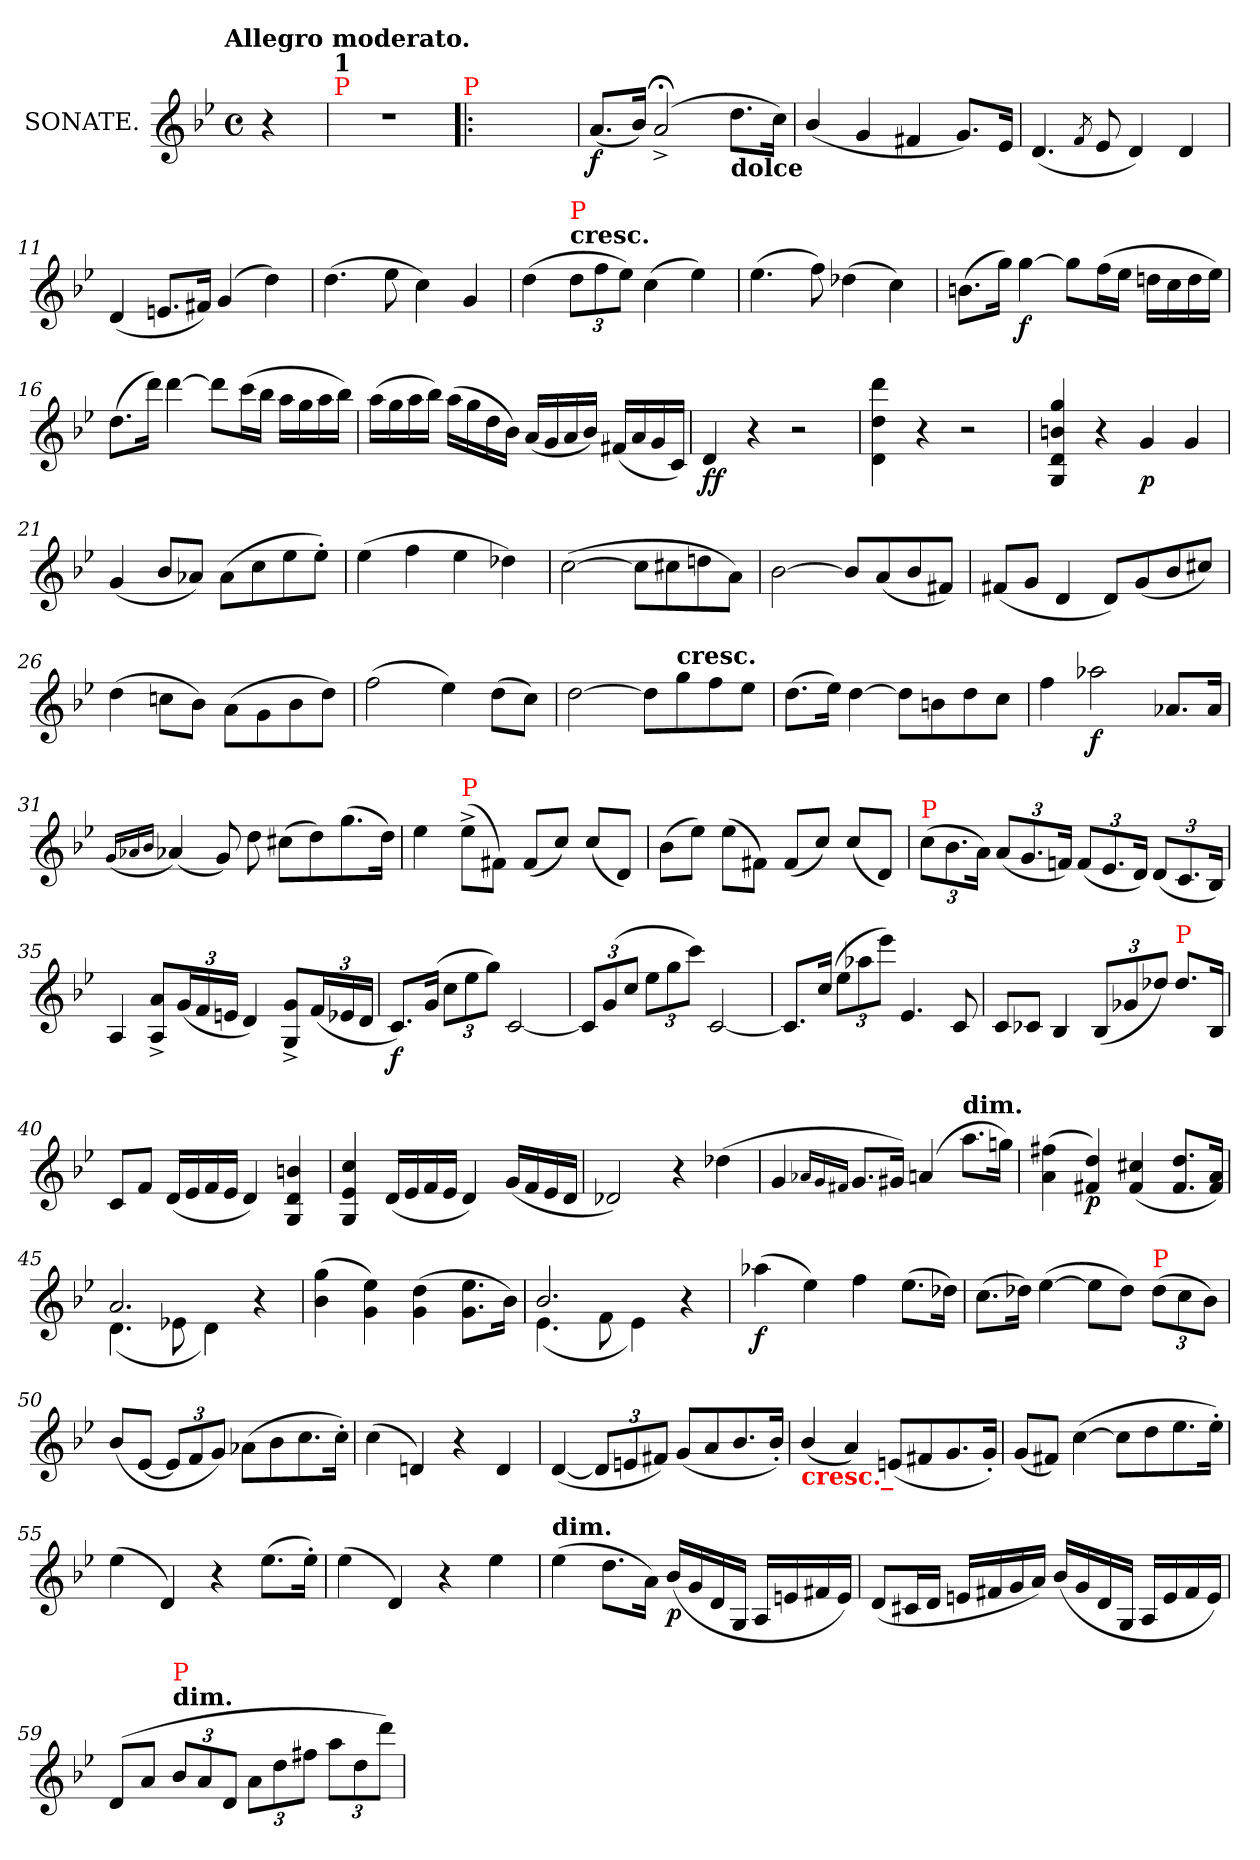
**kern	**dynam
*part1	*part1
*staff1	*staff1
*I"SONATE.	*
*clefG2	*
*k[b-e-]	*
!!LO:TX:omd:t=Allegro moderato.
*M4/4	*
*met(c)	*
*MM116	*
=	=
4r	.
=1	=1
!LO:TX:a:color=red:t=P	!
!LO:TX:a:B:t=1	!
1r	.
=2!|:	=2!|:
!LO:TX:a:color=red:t=P	!
1ryy	.
=8	=8
(<8.aL	f
16b-Jk)	.
(>2a;<^<	.
!LO:TX:b:B:t=dolce	!
8.ddL	.
16ccJk)	.
=9	=9
(<4b-/	.
4g	.
4f#X	.
8.gL)	.
16e-Jk	.
=10	=10
(<4.d	.
8qf/	.
8e-	.
4d)	.
4d	.
=11	=11
(<4d	.
8.enL	.
16f#XJk)	.
(>4g	.
4dd)	.
=12	=12
(>4.dd	.
8ee-	.
4cc)	.
4g	.
=13	=13
(>4dd	.
*Xbrackettup	*
!LO:TX:B:t=cresc.	!
!LO:TX:a:color=red:t=P	!
12ddL	.
12ff	.
12ee-J)	.
(>4cc	.
4ee-)	.
=14	=14
(>4.ee-	.
8ff)	.
(>4dd-X	.
4cc)	.
=15	=15
(>8.bnL	.
16ggJk)	.
[4gg	f
8ggL]	.
(>16ffL	.
16ee-JJ	.
16ddnLL	.
16cc	.
16dd	.
16ee-JJ)	.
=16	=16
(>8.ddL	.
16dddJk)	.
[4ddd	.
8dddL]	.
(>16cccL	.
16bb-JJ	.
16aaLL	.
16gg	.
16aa	.
16bb-JJ)	.
=17	=17
(>16aaLL	.
16gg	.
16aa	.
16bb-JJ)	.
(>16aaLL	.
16gg	.
16dd	.
16b-JJ)	.
(<16aLL	.
16g	.
16a	.
16b-JJ)	.
(<16f#XLL	.
16a	.
16g	.
16cJJ)	.
=18	=18
4d	ff
4r	.
2r	.
=19	=19
4ddd 4dd 4d	.
4r	.
2r	.
=20	=20
4gg 4bn 4d 4G	.
4r	.
4g	p
4g	.
=21	=21
(<4g	.
8b-L	.
8a-XJ)	.
(>8a-L	.
8cc	.
8ee-	.
8ee-'>J)	.
=22	=22
(>4ee-	.
4ff	.
4ee-	.
4dd-X)	.
=23	=23
(>[2cc	.
8ccL]	.
8cc#X	.
8ddn	.
8aJ)	.
=24	=24
[2b-	.
8b-L]	.
(<8a	.
8b-	.
8f#XJ)	.
=25	=25
(<8f#XL	.
8gJ	.
4d	.
8dL)	.
(<8g	.
8b-	.
8cc#XJ)	.
=26	=26
(>4dd	.
8ccnL	.
8b-J)	.
(<8aL	.
8g	.
8b-	.
8ddJ)	.
=27	=27
(>2ff	.
4ee-)	.
(>8ddL	.
8ccJ)	.
=28	=28
[2dd	.
8ddL]	.
!LO:TX:B:t=cresc.	!
8gg	.
8ff	.
8ee-J	.
=29	=29
(>8.ddL	.
16ee-Jk)	.
[4dd	.
8ddL]	.
8bn	.
8dd	.
8ccJ	.
=30	=30
4ff	.
2aa-X	f
8.a-XL	.
16a-Jk	.
=31	=31
(<16qqgLL	.
16qqa-X	.
16qqb-JJ	.
(<4a-X)	.
8g)	.
8dd	.
(>8cc#XL	.
8dd)	.
(>8.gg	.
16ddJk)	.
=32	=32
4ee-	.
!LO:TX:a:color=red:t=P	!
(>8ee-^<L	.
8f#XJ)	.
(<8f#L	.
8ccJ)	.
(<8ccL	.
8dJ)	.
=33	=33
(>8b-L	.
8ee-J)	.
(>8ee-L	.
8f#XJ)	.
(<8f#L	.
8ccJ)	.
(<8ccL	.
8dJ)	.
=34	=34
!LO:TX:a:color=red:t=P	!
(>12ccL	.
12.b-	.
24aJk)	.
(<12aL	.
12.g	.
24fnJk)	.
(<12fL	.
12.e-	.
24dJk)	.
(<12dL	.
12.c	.
24B-Jk)	.
=35	=35
4A	.
8a^< 8A^<L	.
(<24gL	.
24f	.
24enJJ	.
4d)	.
8g^< 8G^<L	.
(<24fL	.
24e-X	.
24dJJ	.
=36	=36
8.cL)	f
(>16gJk	.
12ccL	.
12ee-	.
12ggJ)	.
[2c	.
=37	=37
12cL]	.
(>12g	.
12ccJ	.
12ee-L	.
12gg	.
12cccJ)	.
[2c	.
=38	=38
8.cL]	.
(>16ccJk	.
12ee-L	.
12aa-X	.
12eee-J)	.
4.e-	.
8c	.
=39	=39
8cL	.
8c-XJ	.
4B-	.
(<12B-L	.
12g-X	.
12dd-XJ)	.
!LO:TX:a:color=red:t=P	!
8.dd-\L	.
16B-/Jk	.
=40	=40
8cL	.
8fJ	.
(<16dLL	.
16e-	.
16f	.
16e-JJ	.
4d)	.
4bn 4d 4G	.
=41	=41
4cc 4e- 4G	.
(<16dLL	.
16e-	.
16f	.
16e-JJ	.
4d)	.
(<16gLL	.
16f	.
16e-	.
16dJJ	.
=42	=42
2d-X)	.
4r	.
(>4dd-X	.
=43	=43
4g	.
16qqa-X/LL	.
16qqg/	.
16qqf#X/JJ	.
8.gL	.
16g#XJk)	.
(>4an	.
!LO:TX:B:t=dim.	!
8.aaL	.
16ggnJk)	.
=44	=44
(>4ff#X 4a	.
4dd 4f#X)	p
(>4cc#X 4f#	.
8.dd 8.f#L	.
16a 16f#Jk)	.
=45	=45
*^	*
2.a	(<4.d	.
.	8e-X	.
.	4d)	.
4r	4ryy	.
=46	=46	=46
!LO:TX:B:t=cresc.	!	!
*v	*v	*
(>4gg 4b-	.
4ee- 4g)	.
(>4dd 4g	.
8.ee- 8.gL	.
16b-Jk)	.
=47	=47
*^	*
2.b-	(<4.e-	.
.	8f	.
.	4e-)	.
4r	4ryy	.
*v	*v	*
=48	=48
(>4aa-X	f
4ee-)	.
4ff	.
(>8.ee-L	.
16dd-XJk)	.
=49	=49
(>8.ccL	.
16dd-XJk)	.
(>[4ee-	.
8ee-L]	.
8dd-J)	.
!LO:TX:a:color=red:t=P	!
(>12dd-L	.
12cc	.
12b-J)	.
=50	=50
(<8b-L	.
[8e-J	.
12e-L]	.
12f	.
12gJ)	.
(>8a-XL	.
8b-	.
8.cc	.
16cc'>Jk)	.
=51	=51
(>4cc	.
4dn)	.
4r	.
4d	.
=52	=52
(<[4d	.
12dL]	.
12en	.
12f#XJ)	.
(<8gL	.
8a	.
8.b-	.
16b-'<Jk)	.
=53	=53
!LO:TX:b:B:color=red:t=cresc._	!
(<4b-/	.
4a)	.
(<8enL	.
8f#X	.
8.g	.
16g'<Jk)	.
=54	=54
(<8gL	.
8f#XJ)	.
(>[4cc	.
8ccL]	.
8dd	.
8.ee-	.
16ee-'>Jk)	.
=55	=55
(>4ee-	.
4d)	.
4r	.
(>8.ee-L	.
16ee-'>Jk)	.
=56	=56
(>4ee-	.
4d)	.
4r	.
4ee-	.
=57	=57
!LO:TX:B:t=dim.	!
(>4ee-	.
8.ddL	.
16aJk)	.
(<16b-LL	p
16g	.
16d	.
16GJJ	.
16ALL	.
16en	.
16f#X	.
16eJJ)	.
=58	=58
(<8dL	.
16c#XL	.
16dJJ	.
16enLL	.
16f#X	.
16g	.
16aJJ)	.
(<16b-LL	.
16g	.
16d	.
16GJJ	.
16ALL	.
16e	.
16f#	.
16eJJ)	.
=59	=59
(>8dL	.
8aJ	.
!LO:TX:B:t=dim.	!
!LO:TX:a:color=red:t=P	!
12b-L	.
12a	.
12dJ	.
12aL	.
12dd	.
12ff#XJ	.
12aa\L	.
12dd	.
12dddJ)	.
=	=
*-	*-
